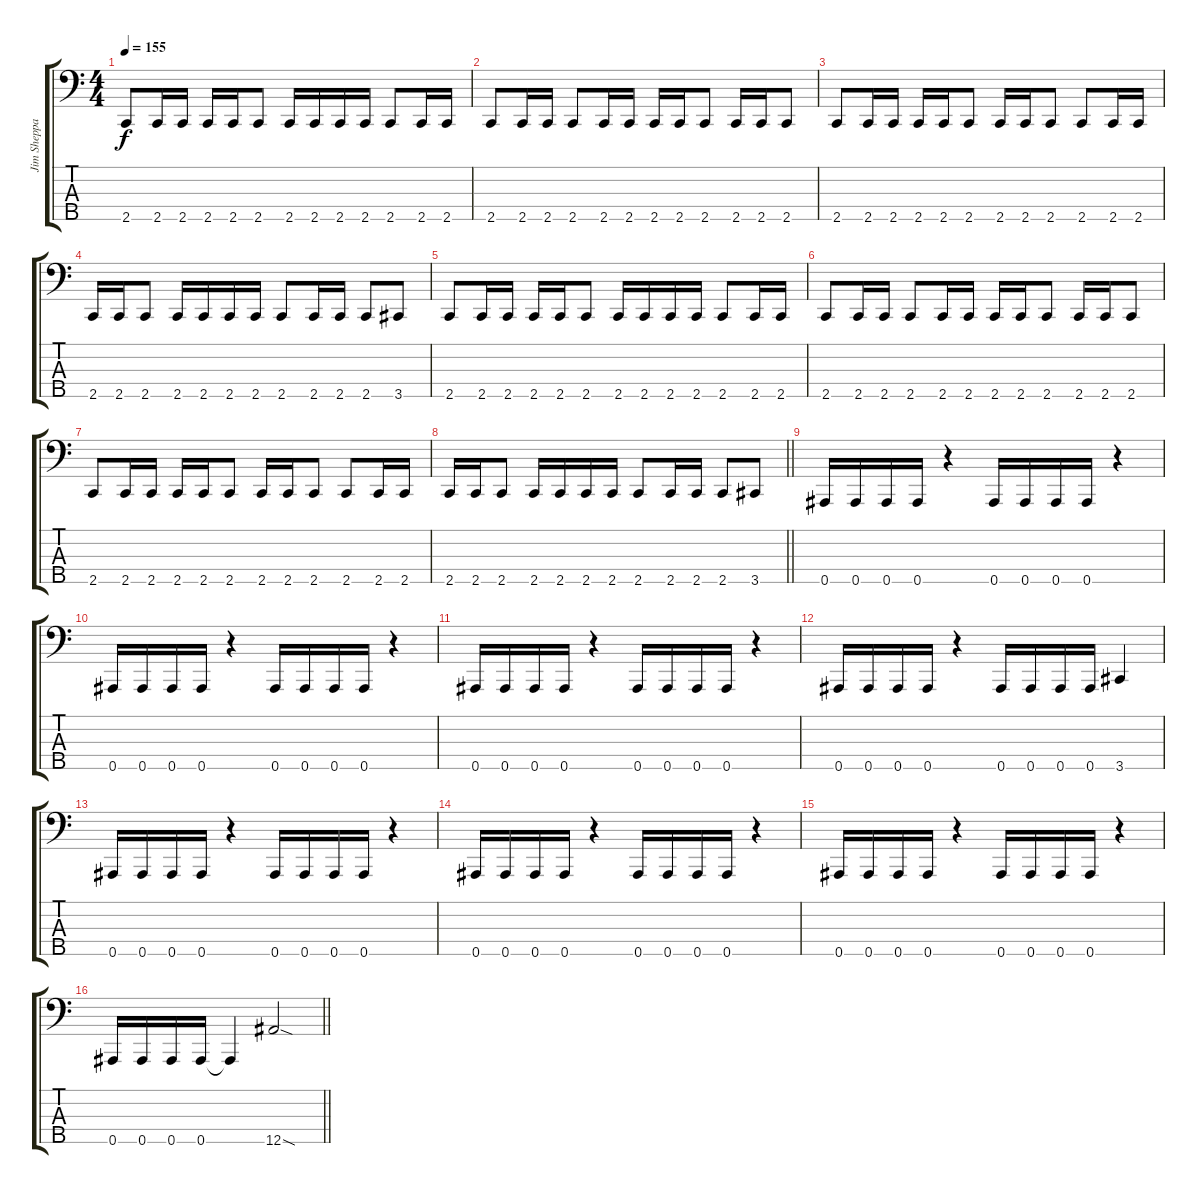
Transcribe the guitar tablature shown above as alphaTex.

\track ("Jim Sheppard" "Jim Sheppa") {instrument electricbassfinger}
\staff {score tabs}
\tuning (Gb2 Db2 Ab1 Eb1 Bb0) {hide}
\ts (4 4)
\tempo 155
\clef f4
\ks c
2.5.8{dy f} 2.5.16 2.5.16 2.5.16 2.5.16 2.5.8 2.5.16 2.5.16 2.5.16 2.5.16 2.5.8 2.5.16 2.5.16 |
2.5.8 2.5.16 2.5.16 2.5.8 2.5.16 2.5.16 2.5.16 2.5.16 2.5.8 2.5.16 2.5.16 2.5.8 |
2.5.8 2.5.16 2.5.16 2.5.16 2.5.16 2.5.8 2.5.16 2.5.16 2.5.8 2.5.8 2.5.16 2.5.16 |
2.5.16 2.5.16 2.5.8 2.5.16 2.5.16 2.5.16 2.5.16 2.5.8 2.5.16 2.5.16 2.5.8 3.5.8 |
2.5.8 2.5.16 2.5.16 2.5.16 2.5.16 2.5.8 2.5.16 2.5.16 2.5.16 2.5.16 2.5.8 2.5.16 2.5.16 |
2.5.8 2.5.16 2.5.16 2.5.8 2.5.16 2.5.16 2.5.16 2.5.16 2.5.8 2.5.16 2.5.16 2.5.8 |
2.5.8 2.5.16 2.5.16 2.5.16 2.5.16 2.5.8 2.5.16 2.5.16 2.5.8 2.5.8 2.5.16 2.5.16 |
\barLineRight lightlight
2.5.16 2.5.16 2.5.8 2.5.16 2.5.16 2.5.16 2.5.16 2.5.8 2.5.16 2.5.16 2.5.8 3.5.8 |
0.5.16 0.5.16 0.5.16 0.5.16 r.4 0.5.16 0.5.16 0.5.16 0.5.16 r.4 |
0.5.16 0.5.16 0.5.16 0.5.16 r.4 0.5.16 0.5.16 0.5.16 0.5.16 r.4 |
0.5.16 0.5.16 0.5.16 0.5.16 r.4 0.5.16 0.5.16 0.5.16 0.5.16 r.4 |
0.5.16 0.5.16 0.5.16 0.5.16 r.4 0.5.16 0.5.16 0.5.16 0.5.16 3.5.4 |
0.5.16 0.5.16 0.5.16 0.5.16 r.4 0.5.16 0.5.16 0.5.16 0.5.16 r.4 |
0.5.16 0.5.16 0.5.16 0.5.16 r.4 0.5.16 0.5.16 0.5.16 0.5.16 r.4 |
0.5.16 0.5.16 0.5.16 0.5.16 r.4 0.5.16 0.5.16 0.5.16 0.5.16 r.4 |
\barLineRight lightlight
0.5.16 0.5.16 0.5.16 0.5.16 0.5{t}.4 12.5{sod}.2
